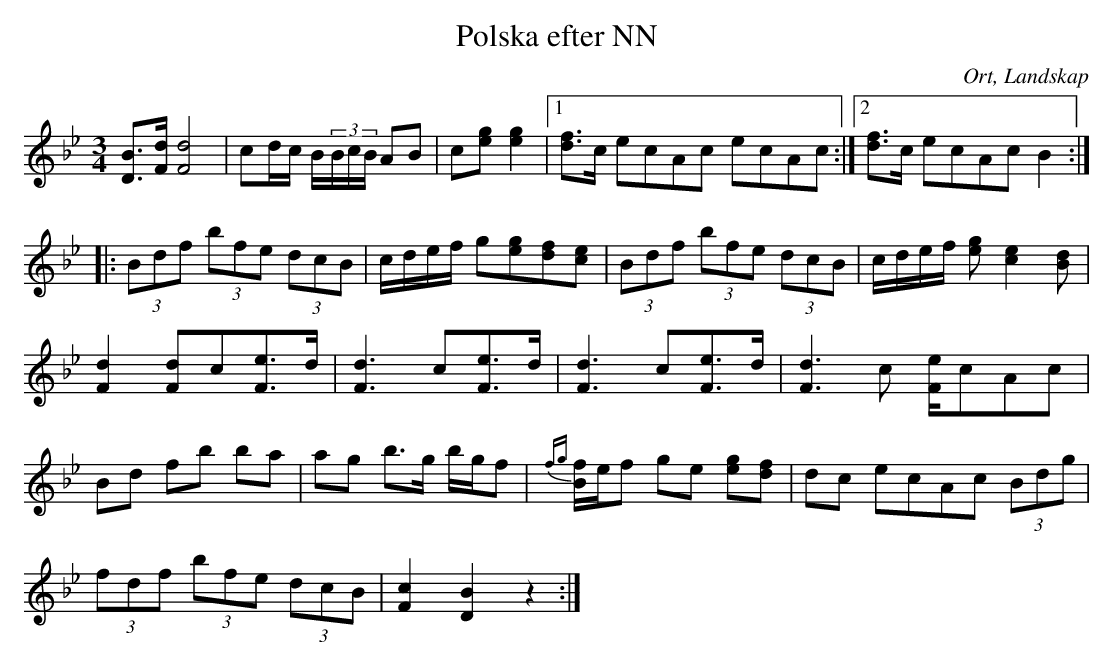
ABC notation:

X:1
T:Polska efter NN
O:Ort, Landskap
M:3/4
L:1/8
K:Gm
[DB]>[Fd] [F4d4]|cd/c/ B/(3B/c/B/ AB|c[eg] [e2g2]  |1[df]>c ecAc ecAc:|2[df]>c ecAc B2:|
|:(3Bdf  (3bfe (3dcB |c/d/e/f/ g[eg][df][ce]|(3Bdf  (3bfe (3dcB |c/d/e/f/ [eg][c2e2][Bd]|
[F2d2] [Fd]c[Fe]>d|[F3d3] c[Fe]>d|[F3d3] c[Fe]>d|[F3d3] c [F/e/]cAc |
Bd fb ba|ag b>g b/g/f|{fg}[B/f/]e/f ge [eg][df]|dc ecAc (3Bdg|
(3fdf (3bfe (3dcB|[F2c2] [D2B2] z2:|
